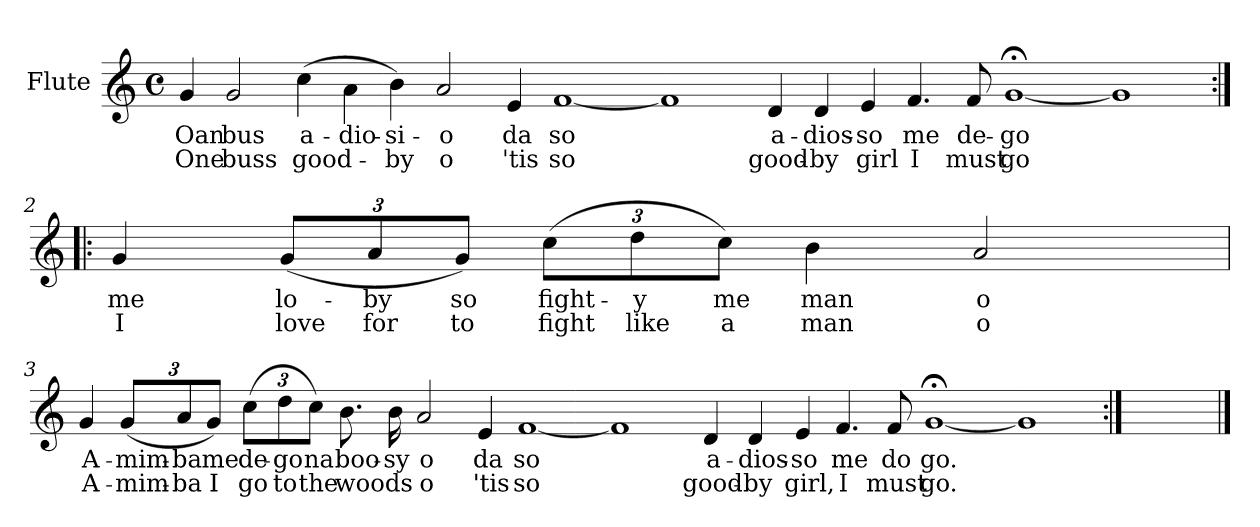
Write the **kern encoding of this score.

**kern	**text	**text
*part1	*part1	*part1
*staff1	*staff1	*staff1
*I"Flute	*	*
*I'Fl.	*	*
*clefG2	*	*
*k[]	*	*
*M4/4	*	*
*met(c)	*	*
*MM120	*	*
=1	=1	=1
!	!LO:LY:b	!LO:LY:b
4g/	Oan	One
!	!LO:LY:b	!LO:LY:b
2g/	bus	buss
!	!LO:LY:b	!LO:LY:b
(>4cc\	a-	good-
!	!LO:LY:b	!
4a\	-dio-	.
!	!LO:LY:b	!LO:LY:b
4b\)	-si-	-by
!	!LO:LY:b	!LO:LY:b
2a/	-o	o
!	!LO:LY:b	!LO:LY:b
4e/	da	'tis
!	!LO:LY:b	!LO:LY:b
[1f	so	so
1f]	.	.
!	!LO:LY:b	!LO:LY:b
4d/	a-	good-
!	!LO:LY:b	!LO:LY:b
4d/	-dios-	-by
!	!LO:LY:b	!LO:LY:b
4e/	-so	girl
!	!LO:LY:b	!LO:LY:b
4.f/	me	I
!	!LO:LY:b	!LO:LY:b
8f/	de-	must
!	!LO:LY:b	!LO:LY:b
[1g;<	-go	go
1g]	.	.
=2:|!|:	=2:|!|:	=2:|!|:
!	!LO:LY:b	!LO:LY:b
4g/	me	I
*Xbrackettup	*	*
!	!LO:LY:b	!LO:LY:b
(>12g/L	lo-	love
!	!LO:LY:b	!LO:LY:b
12a/	-by	for
!	!LO:LY:b	!LO:LY:b
12g/J)	so	to
!	!LO:LY:b	!LO:LY:b
(>12cc\L	fight-	fight
!	!LO:LY:b	!LO:LY:b
12dd\	-y	like
!	!LO:LY:b	!LO:LY:b
12cc\J)	me	a
!	!LO:LY:b	!LO:LY:b
4b\	man	man
!	!LO:LY:b	!LO:LY:b
2a/	o	o
!!LO:LB:g=z
=3	=3	=3
!	!LO:LY:b	!LO:LY:b
4g/	A-	A-
!	!LO:LY:b	!LO:LY:b
(>12g/L	-mim-	-mim-
!	!LO:LY:b	!LO:LY:b
12a/	-ba	-ba
!	!LO:LY:b	!LO:LY:b
12g/J)	me	I
!	!LO:LY:b	!LO:LY:b
(>12cc\L	de-	go
!	!LO:LY:b	!LO:LY:b
12dd\	-go	to
!	!LO:LY:b	!LO:LY:b
12cc\J)	na	the
!	!LO:LY:b	!LO:LY:b
8.b\	boo-	woods
!	!LO:LY:b	!
16b\	-sy	.
!	!LO:LY:b	!LO:LY:b
2a/	o	o
!	!LO:LY:b	!LO:LY:b
4e/	da	'tis
!	!LO:LY:b	!LO:LY:b
[1f	so	so
1f]	.	.
!	!LO:LY:b	!LO:LY:b
4d/	a-	good-
!	!LO:LY:b	!LO:LY:b
4d/	-dios-	-by
!	!LO:LY:b	!LO:LY:b
4e/	-so	girl,
!	!LO:LY:b	!LO:LY:b
4.f/	me	I
!	!LO:LY:b	!LO:LY:b
8f/	do	must
!	!LO:LY:b	!LO:LY:b
[1g;<	go.	go.
1g]	.	.
=4:|!	=4:|!	=4:|!
1ryy	.	.
==	==	==
*-	*-	*-
